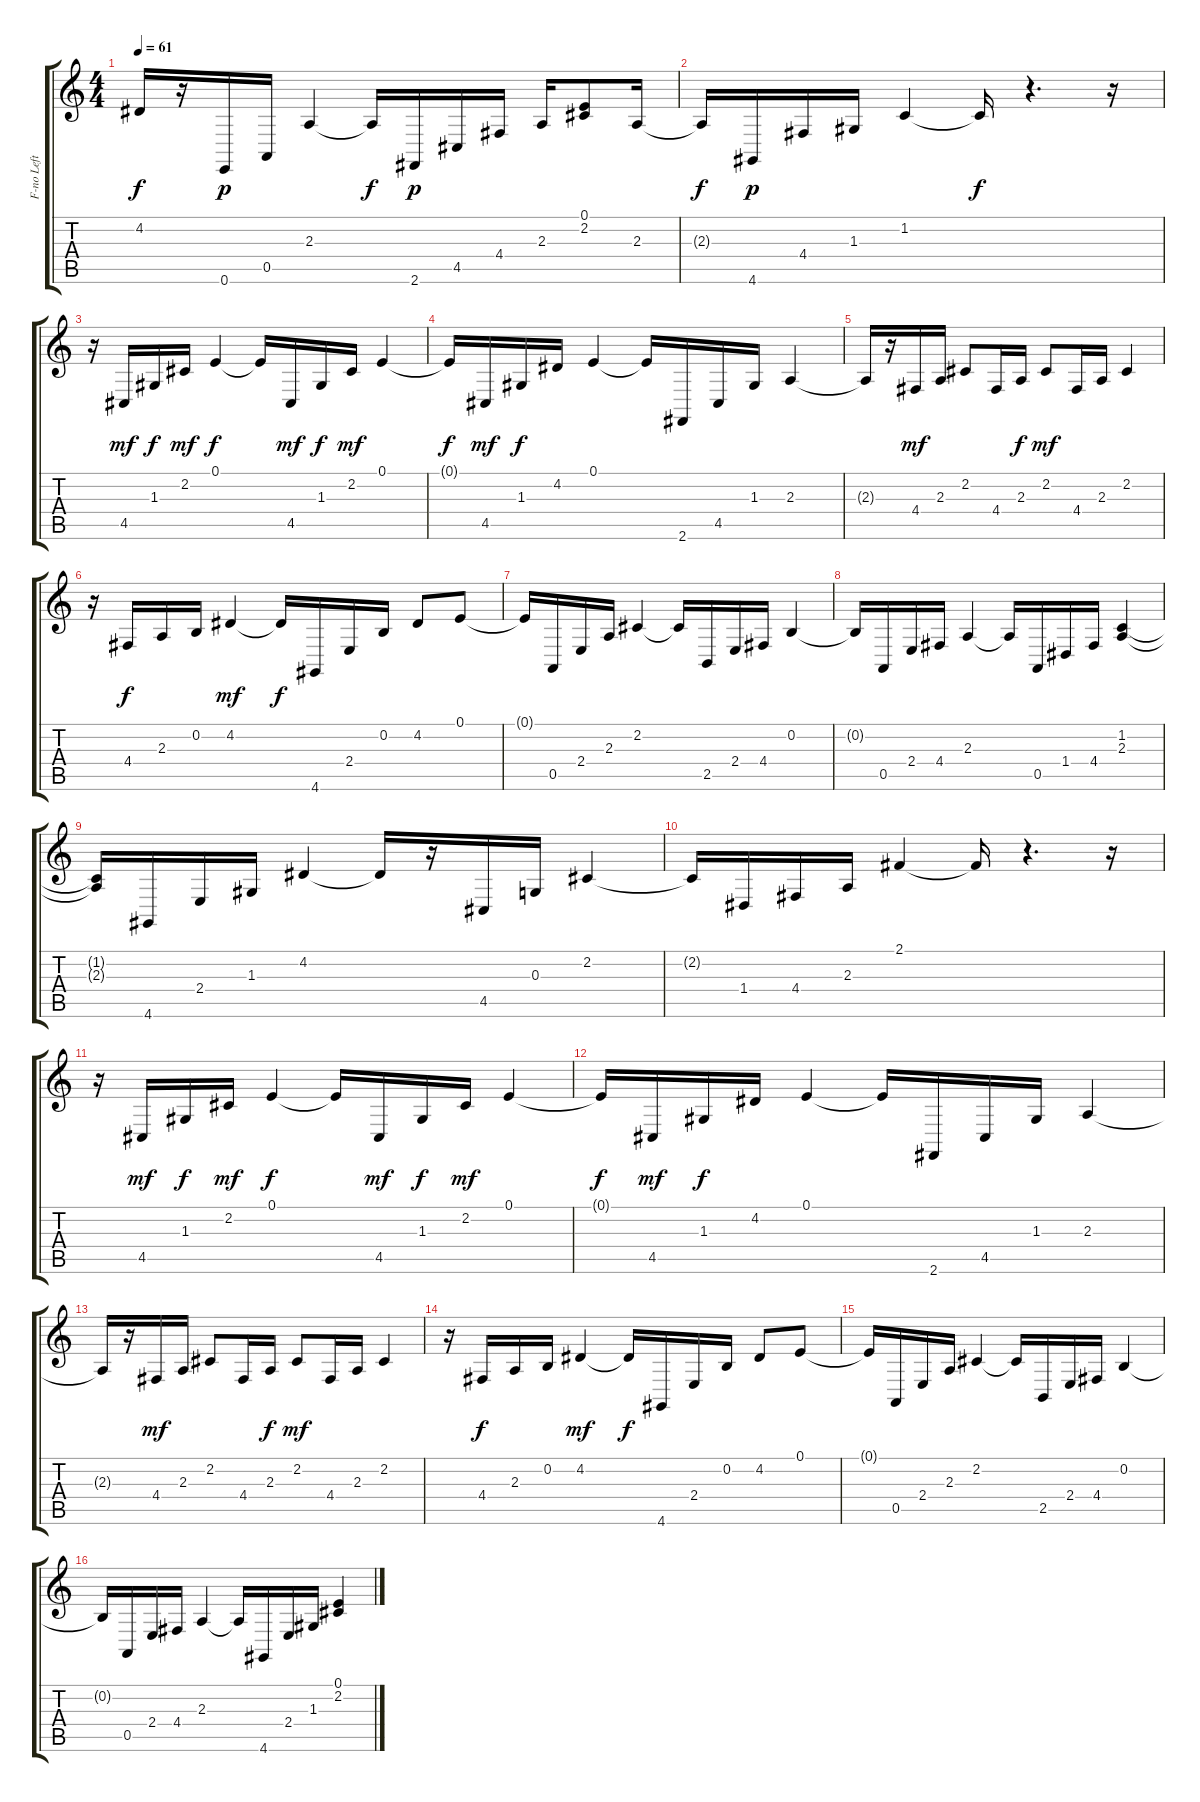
\track ("F-no Left 12" "F-no Left ") {instrument brightacousticpiano}
\staff {score tabs}
\tuning (E4 B3 G3 D3 A2 E2) {hide}
\ts (4 4)
\tempo 61
\clef g2
\ks c
4.2{t}.16{dy f} r.16 0.6.16{dy p} 0.5.16 2.3.4 2.3{t}.16{dy f} 2.6.16{dy p} 4.5.16 4.4.16 2.3.16 (0.1 2.2).8 2.3.16 |
2.3{t}.16{dy f} 4.6.16{dy p} 4.4.16 1.3.16 1.2.4 1.2{t}.16{dy f} r.4{d} r.16 |
r.16 4.5.16{dy mf} 1.3.16{dy f} 2.2.16{dy mf} 0.1.4{dy f} 0.1{t}.16 4.5.16{dy mf} 1.3.16{dy f} 2.2.16{dy mf} 0.1.4 |
0.1{t}.16{dy f} 4.5.16{dy mf} 1.3.16{dy f} 4.2.16 0.1.4 0.1{t}.16 2.6.16 4.5.16 1.3.16 2.3.4 |
2.3{t}.16 r.16 4.4.16{dy mf} 2.3.16 2.2.8 4.4.16 2.3.16{dy f} 2.2.8{dy mf} 4.4.16 2.3.16 2.2.4 |
r.16 4.4.16{dy f} 2.3.16 0.2.16 4.2.4{dy mf} 4.2{t}.16{dy f} 4.6.16 2.4.16 0.2.16 4.2.8 0.1.8 |
0.1{t}.16 0.5.16 2.4.16 2.3.16 2.2.4 2.2{t}.16 2.5.16 2.4.16 4.4.16 0.2.4 |
0.2{t}.16 0.5.16 2.4.16 4.4.16 2.3.4 2.3{t}.16 0.5.16 1.4.16 4.4.16 (1.2 2.3).4 |
(1.2{t} 2.3{t}).16 4.6.16 2.4.16 1.3.16 4.2.4 4.2{t}.16 r.16 4.5.16 0.3.16 2.2.4 |
2.2{t}.16 1.4.16 4.4.16 2.3.16 2.1.4 2.1{t}.16 r.4{d} r.16 |
r.16 4.5.16{dy mf} 1.3.16{dy f} 2.2.16{dy mf} 0.1.4{dy f} 0.1{t}.16 4.5.16{dy mf} 1.3.16{dy f} 2.2.16{dy mf} 0.1.4 |
0.1{t}.16{dy f} 4.5.16{dy mf} 1.3.16{dy f} 4.2.16 0.1.4 0.1{t}.16 2.6.16 4.5.16 1.3.16 2.3.4 |
2.3{t}.16 r.16 4.4.16{dy mf} 2.3.16 2.2.8 4.4.16 2.3.16{dy f} 2.2.8{dy mf} 4.4.16 2.3.16 2.2.4 |
r.16 4.4.16{dy f} 2.3.16 0.2.16 4.2.4{dy mf} 4.2{t}.16{dy f} 4.6.16 2.4.16 0.2.16 4.2.8 0.1.8 |
0.1{t}.16 0.5.16 2.4.16 2.3.16 2.2.4 2.2{t}.16 2.5.16 2.4.16 4.4.16 0.2.4 |
0.2{t}.16 0.5.16 2.4.16 4.4.16 2.3.4 2.3{t}.16 4.6.16 2.4.16 1.3.16 (0.1 2.2).4
